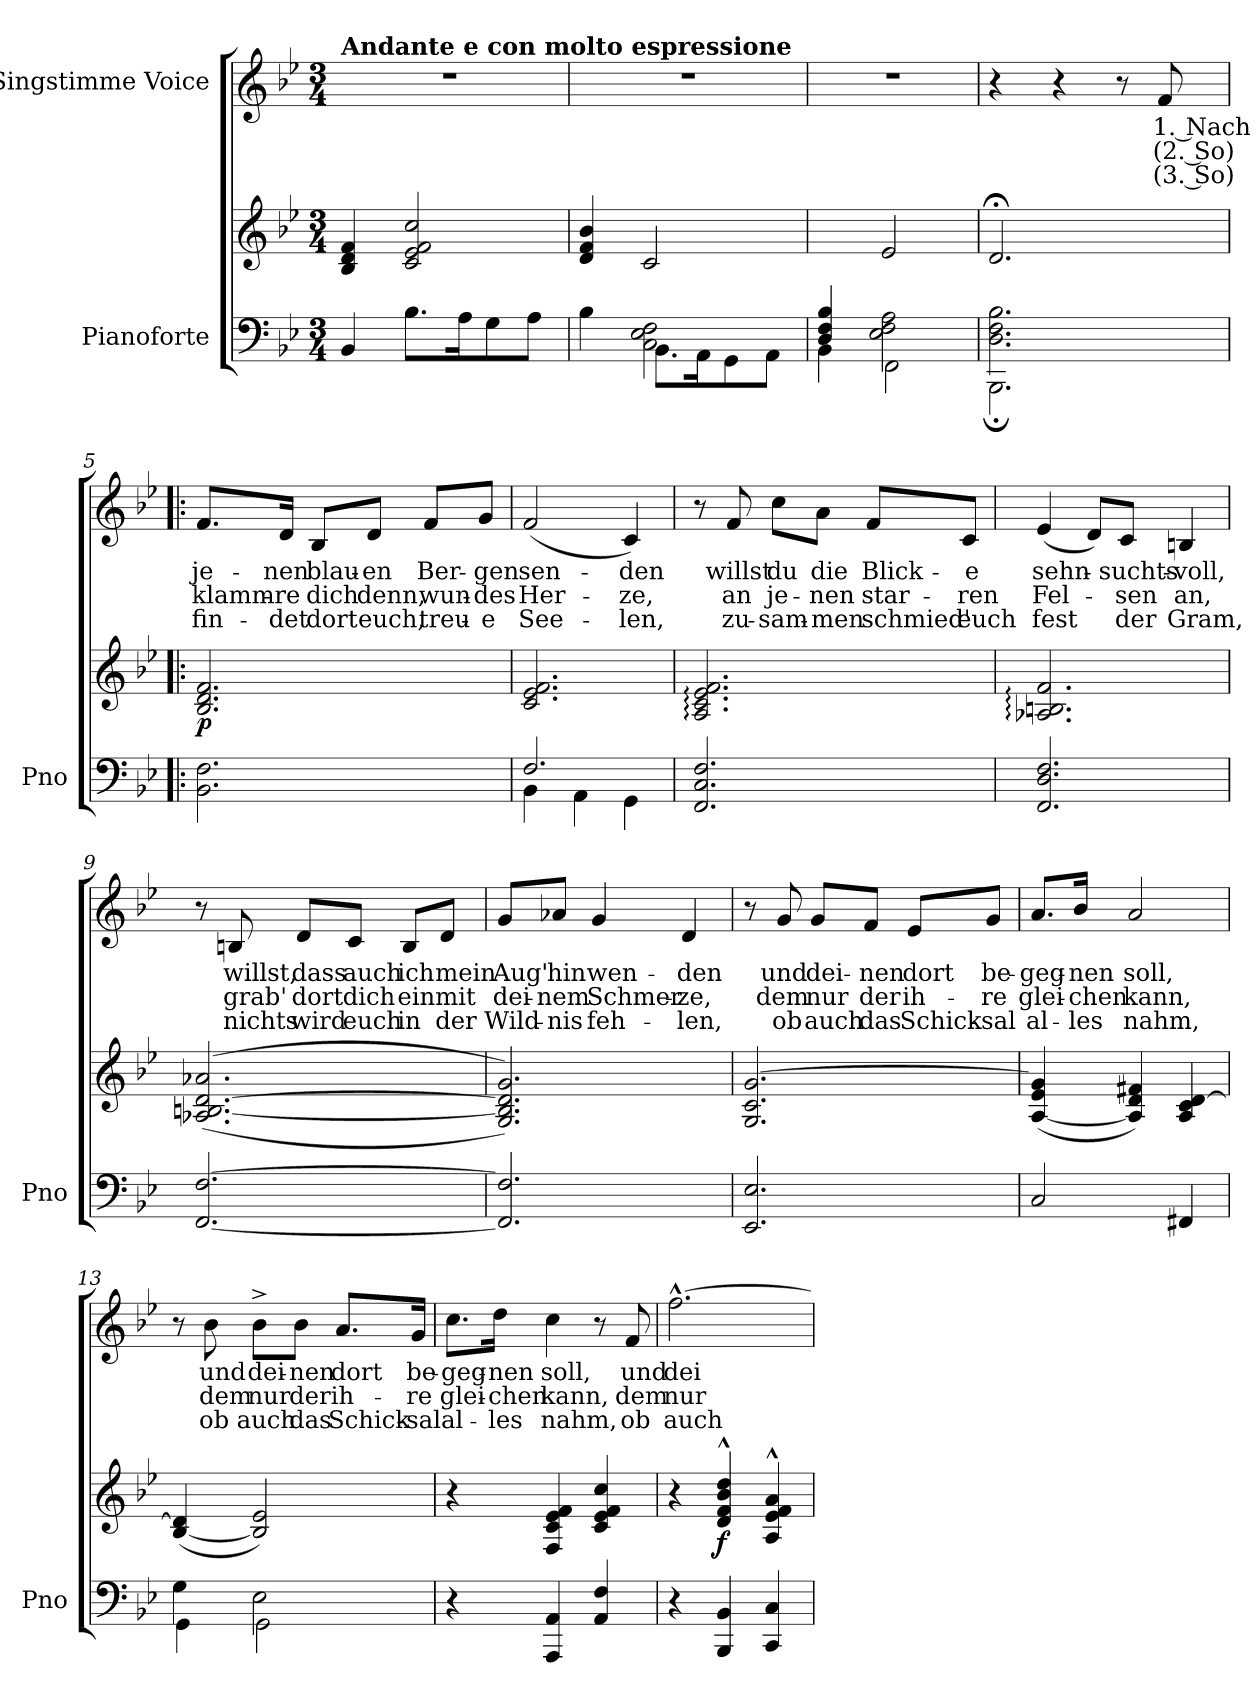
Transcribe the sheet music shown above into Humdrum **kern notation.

**kern	**kern	**dynam	**kern	**text	**text	**text
*part2	*part2	*part2	*part1	*part1	*part1	*part1
*staff3	*staff2	*staff2/3	*staff1	*staff1	*staff1	*staff1
*I"Pianoforte	*	*	*I"Singstimme Voice	*	*	*
*I'Pno	*	*	*	*	*	*
*clefF4	*clefG2	*	*clefG2	*	*	*
*k[b-e-]	*k[b-e-]	*	*k[b-e-]	*	*	*
*M3/4	*M3/4	*	*M3/4	*	*	*
=1	=1	=1	=1	=1	=1	=1
!	!	!	!LO:TX:a:B:t=Andante e con molto espressione	!	!	!
4BB-/	4B-/ 4d/ 4f/	.	2.r	.	.	.
8.B-\L	2c/ 2e-/ 2f/ 2cc/	.	.	.	.	.
16A\K	.	.	.	.	.	.
8G\	.	.	.	.	.	.
8A\J	.	.	.	.	.	.
=2	=2	=2	=2	=2	=2	=2
*^	*	*	*	*	*	*
4ryy	4B-\	4d/ 4f/ 4b-/	.	2.r	.	.	.
2C\ 2E-\ 2F\	8.BB-\L	2c/	.	.	.	.	.
.	16AA\K	.	.	.	.	.	.
.	8GG\	.	.	.	.	.	.
.	8AA\J	.	.	.	.	.	.
=3	=3	=3	=3	=3	=3	=3	=3
*	*^	*	*	*	*	*	*
4D/ 4F/ 4B-/	4ryy	4BB-\	4ryy	.	2.r	.	.	.
2ryy	2E-\ 2F\ 2A\	2FF\	2e-/	.	.	.	.	.
*	*v	*v	*	*	*	*	*	*
=4	=4	=4	=4	=4	=4	=4	=4
2.D\ 2.F\ 2.B-\	2.BBB-;\	2.d;</	.	4r	.	.	.
.	.	.	.	4r	.	.	.
.	.	.	.	8r	.	.	.
.	.	.	.	8f/	1. Nach	(2. So)	(3. So)
*v	*v	*	*	*	*	*	*
=5!|:	=5!|:	=5!|:	=5!|:	=5!|:	=5!|:	=5!|:
!	!	!LO:DY:b	!	!	!	!
2.BB-\ 2.F\	2.B-/ 2.d/ 2.f/	p	8.f/L	je-	klamm-	fin-
.	.	.	16d/Jk	-nen	-re	-det
.	.	.	8B-/L	blau-	dich	dort
.	.	.	8d/J	-en	denn,	euch,
.	.	.	8f/L	Ber-	wun-	treu-
.	.	.	8g/J	-gen	-des	-e
=6	=6	=6	=6	=6	=6	=6
*^	*	*	*	*	*	*
2.F/	4BB-\	2.c/ 2.e-/ 2.f/	.	(2f/	sen-	Her-	See-
.	4AA\	.	.	.	.	.	.
.	4GG\	.	.	4c/)	-den	-ze,	-len,
*v	*v	*	*	*	*	*	*
=7	=7	=7	=7	=7	=7	=7
2.FF/ 2.C/ 2.F/	2.A/:: 2.c/:: 2.e-/:: 2.f/::	.	8r	.	.	.
.	.	.	8f/	willst	an	zu-
.	.	.	8cc\L	du	je-	-sam-
.	.	.	8a\J	die	-nen	-men
.	.	.	8f/L	Blick-	star-	schmied'
.	.	.	8c/J	-e	-ren	euch
=8	=8	=8	=8	=8	=8	=8
2.FF/ 2.D/ 2.F/	2.A-X/:: 2.Bn/:: 2.f/::	.	(4e-/	sehn-	Fel-	fest
.	.	.	8d/L)	.	.	.
.	.	.	8c/J	-suchts-	-sen	der
.	.	.	4Bn/	-voll,	an,	Gram,
=9	=9	=9	=9	=9	=9	=9
[2.FF/ [2.F/	((<2.A-X/ [>2.Bn/ [2.d/ 2.a-X/	.	8r	.	.	.
.	.	.	8Bn/	willst,	grab'	nichts
.	.	.	8d/L	dass	dort	wird
.	.	.	8c/J	auch	dich	euch
.	.	.	8B/L	ich	ein	in
.	.	.	8d/J	mein	mit	der
=10	=10	=10	=10	=10	=10	=10
2.FF/] 2.F/]	2.G/ 2.B/] 2.d/] 2.g/))	.	8g/L	Aug'	dei-	Wild-
.	.	.	8a-X/J	hin	-nem	-nis
.	.	.	4g/	wen-	Schmer-	feh-
.	.	.	4d/	-den	-ze,	-len,
=11	=11	=11	=11	=11	=11	=11
2.EE-/ 2.E-/	2.G/ 2.c/ [2.g/	.	8r	.	.	.
.	.	.	8g/	und	dem	ob
.	.	.	8g/L	dei-	nur	auch
.	.	.	8f/J	-nen	der	das
.	.	.	8e-/L	dort	ih-	Schick-
.	.	.	8g/J	be-	-re	-sal
=12	=12	=12	=12	=12	=12	=12
2C/	([4A/ 4e-/ 4g/]	.	8.a/L	-geg-	glei-	al-
.	.	.	16b-/Jk	-nen	-chen	-les
.	4A/] 4d/ 4f#X/)	.	2a/	soll,	kann,	nahm,
4FF#X/	4A/ 4c/ [4d/	.	.	.	.	.
=13	=13	=13	=13	=13	=13	=13
*^	*	*	*	*	*	*
4G\	4GG\	([<4B-/ 4d/]	.	8r	.	.	.
.	.	.	.	8b-\	und	dem	ob
2E-\	2GG\	2B-/] 2e-/)	.	8b-^\L	dei-	nur	auch
.	.	.	.	8b-\J	-nen	der	das
.	.	.	.	8.a/L	dort	ih-	Schick-
.	.	.	.	16g/Jk	be-	-re	-sal
*v	*v	*	*	*	*	*	*
=14	=14	=14	=14	=14	=14	=14
4r	4r	.	8.cc\L	-geg-	glei-	al-
.	.	.	16dd\Jk	-nen	-chen	-les
4AAA/ 4AA/	4F/ 4c/ 4e-/ 4f/	.	4cc\	soll,	kann,	nahm,
4AA/ 4F/	4c/ 4e-/ 4f/ 4cc/	.	8r	.	.	.
.	.	.	8f/	und	dem	ob
=15	=15	=15	=15	=15	=15	=15
4r	4r	.	[2.ff^^\	dei-	nur	auch
!	!	!LO:DY:b	!	!	!	!
4BBB-/ 4BB-/	4d/^^ 4f/^^ 4b-/^^ 4dd/^^	f	.	.	.	.
4CC/ 4C/	4A/^^ 4e-/^^ 4f/^^ 4a/^^	.	.	.	.	.
=	=	=	=	=	=	=
*-	*-	*-	*-	*-	*-	*-
